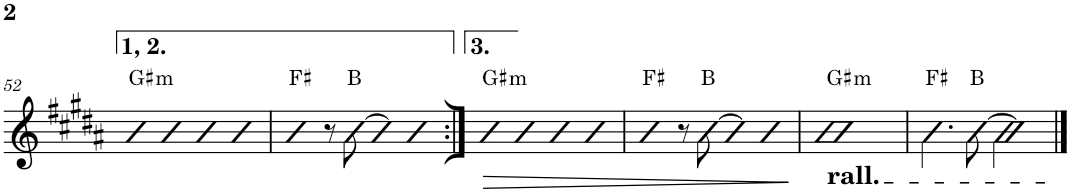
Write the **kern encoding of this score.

**kern	**dynam	**harte
*part1	*part1	*part1
*staff1	*staff1	*
*I"Piano	*	*
*I'Pno.	*	*
!!LO:PB:g=z
*clefG2	*	*
*k[f#c#g#d#a#]	*	*
*M4/4	*	*
=52	=52	=52
!	!	!LO:H:kt=m
4cc#	.	G#:min
4cc#	.	.
4cc#	.	.
4cc#	.	.
=53	=53	=53
4cc#	.	F#:maj
8r	.	.
[8cc#\	.	B:maj
4cc#]	.	.
4cc#	.	.
=54:|!	=54:|!	=54:|!
!	!LO:HP:b	!LO:H:kt=m
4cc#	>	G#:min
4cc#	.	.
4cc#	.	.
4cc#	.	.
=55	=55	=55
4cc#	.	F#:maj
8r	.	.
[8cc#\	.	B:maj
4cc#]	.	.
4cc#	.	.
.	]	.
=56	=56	=56
!LO:TX:b:t=rall.	!	!LO:H:kt=m
1cc#	.	G#:min
=57	=57	=57
4.cc#\	.	F#:maj
[8cc#\	.	B:maj
2cc#\]	.	.
==	==	==
*-	*-	*-
